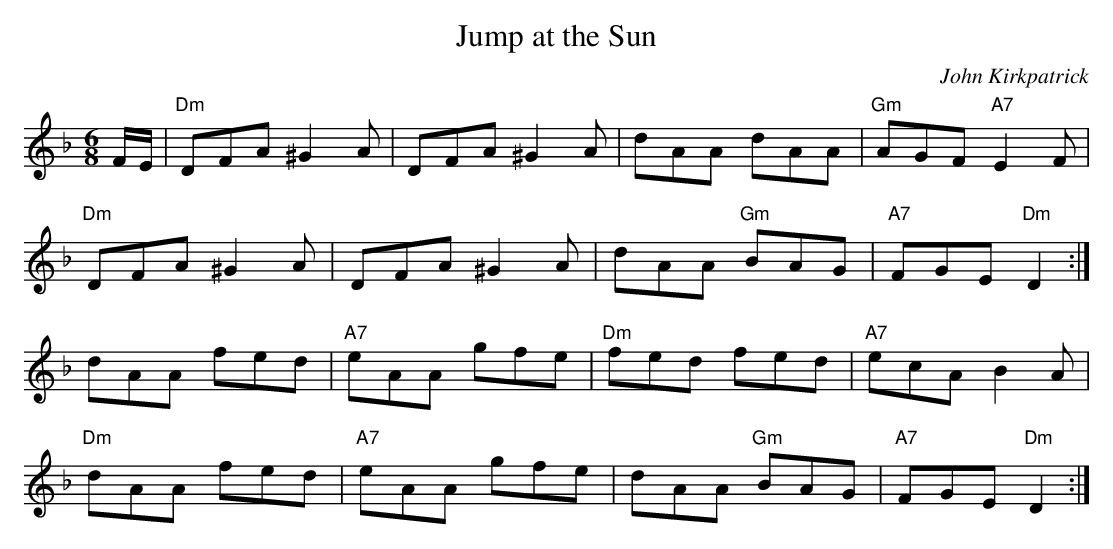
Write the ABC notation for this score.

X:1
T:Jump at the Sun
C:John Kirkpatrick
M:6/8
L:1/8
K:Dm
F/2E/2|"Dm"DFA ^G2A|DFA ^G2A|dAA dAA|"Gm"AGF "A7"E2F|
"Dm"DFA ^G2A|DFA ^G2A|dAA "Gm"BAG|"A7"FGE "Dm"D2:|
dAA fed|"A7"eAA gfe|"Dm"fed fed|"A7"ecA B2A|
"Dm"dAA fed|"A7"eAA gfe|dAA "Gm"BAG|"A7"FGE "Dm"D2:|
